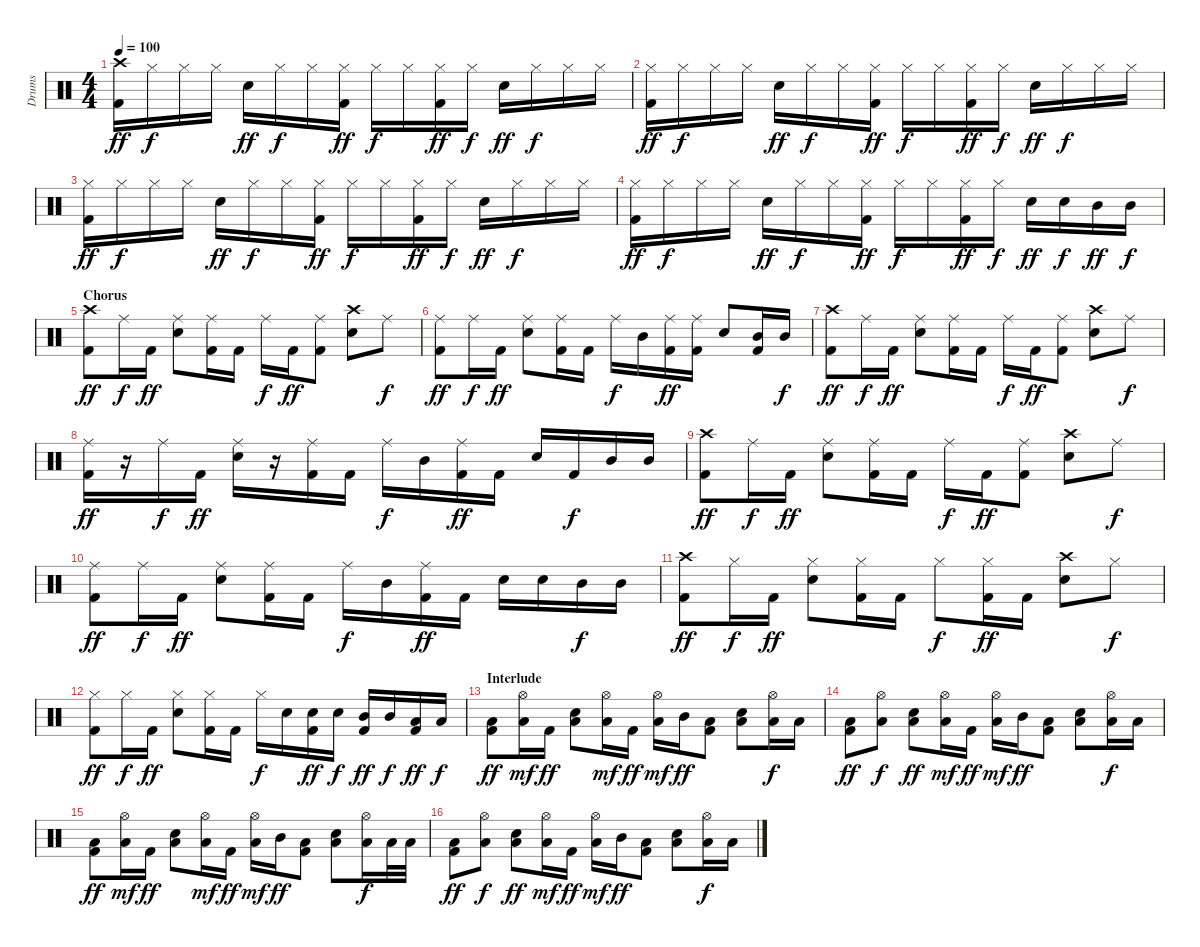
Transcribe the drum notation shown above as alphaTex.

\track ("Drums" "Drums") {instrument percussion}
\staff {score}
\articulation defaults
\ts (4 4)
\tempo 100
\clef neutral
\ks c
("Crash high (hit)" "Kick (hit) 2").16{dy ff} "Hi-Hat (closed)".16{dy f} "Hi-Hat (closed)".16 "Hi-Hat (closed)".16 "Snare (hit) 2".16{dy ff} "Hi-Hat (closed)".16{dy f} "Hi-Hat (closed)".16 ("Hi-Hat (closed)" "Kick (hit) 2").16{dy ff} "Hi-Hat (closed)".16{dy f} "Hi-Hat (closed)".16 ("Hi-Hat (closed)" "Kick (hit) 2").16{dy ff} "Hi-Hat (closed)".16{dy f} "Snare (hit) 2".16{dy ff} "Hi-Hat (closed)".16{dy f} "Hi-Hat (closed)".16 "Hi-Hat (closed)".16 |
("Hi-Hat (closed)" "Kick (hit) 2").16{dy ff} "Hi-Hat (closed)".16{dy f} "Hi-Hat (closed)".16 "Hi-Hat (closed)".16 "Snare (hit) 2".16{dy ff} "Hi-Hat (closed)".16{dy f} "Hi-Hat (closed)".16 ("Hi-Hat (closed)" "Kick (hit) 2").16{dy ff} "Hi-Hat (closed)".16{dy f} "Hi-Hat (closed)".16 ("Hi-Hat (closed)" "Kick (hit) 2").16{dy ff} "Hi-Hat (closed)".16{dy f} "Snare (hit) 2".16{dy ff} "Hi-Hat (closed)".16{dy f} "Hi-Hat (closed)".16 "Hi-Hat (closed)".16 |
("Hi-Hat (closed)" "Kick (hit) 2").16{dy ff} "Hi-Hat (closed)".16{dy f} "Hi-Hat (closed)".16 "Hi-Hat (closed)".16 "Snare (hit) 2".16{dy ff} "Hi-Hat (closed)".16{dy f} "Hi-Hat (closed)".16 ("Hi-Hat (closed)" "Kick (hit) 2").16{dy ff} "Hi-Hat (closed)".16{dy f} "Hi-Hat (closed)".16 ("Hi-Hat (closed)" "Kick (hit) 2").16{dy ff} "Hi-Hat (closed)".16{dy f} "Snare (hit) 2".16{dy ff} "Hi-Hat (closed)".16{dy f} "Hi-Hat (closed)".16 "Hi-Hat (closed)".16 |
("Hi-Hat (closed)" "Kick (hit) 2").16{dy ff} "Hi-Hat (closed)".16{dy f} "Hi-Hat (closed)".16 "Hi-Hat (closed)".16 "Snare (hit) 2".16{dy ff} "Hi-Hat (closed)".16{dy f} "Hi-Hat (closed)".16 ("Hi-Hat (closed)" "Kick (hit) 2").16{dy ff} "Hi-Hat (closed)".16{dy f} "Hi-Hat (closed)".16 ("Hi-Hat (closed)" "Kick (hit) 2").16{dy ff} "Hi-Hat (closed)".16{dy f} "Snare (hit) 2".16{dy ff} "Snare (hit) 2".16{dy f} "Mid Tom (hit)".16{dy ff} "Mid Tom (hit)".16{dy f} |
\section ("" "Chorus")
("Crash high (hit)" "Kick (hit) 2").8{dy ff} "Ride (middle)".16{dy f} "Kick (hit) 2".16{dy ff} ("Ride (middle)" "Snare (hit) 2").8 ("Ride (middle)" "Kick (hit) 2").16 "Kick (hit) 2".16 "Ride (middle)".16{dy f} "Kick (hit) 2".16{dy ff} ("Ride (middle)" "Kick (hit) 2").8 ("Crash high (hit)" "Snare (hit) 2").8 "Ride (middle)".8{dy f} |
("Ride (middle)" "Kick (hit) 2").8{dy ff} "Ride (middle)".16{dy f} "Kick (hit) 2".16{dy ff} ("Ride (middle)" "Snare (hit) 2").8 ("Ride (middle)" "Kick (hit) 2").16 "Kick (hit) 2".16 "Ride (middle)".16{dy f} "Mid Tom (hit)".16 ("Ride (middle)" "Kick (hit) 2").16{dy ff} ("Ride (middle)" "Kick (hit) 2").16 "Snare (hit) 2".8 ("Mid Tom (hit)" "Kick (hit) 2").16 "Mid Tom (hit)".16{dy f} |
("Crash high (hit)" "Kick (hit) 2").8{dy ff} "Ride (middle)".16{dy f} "Kick (hit) 2".16{dy ff} ("Ride (middle)" "Snare (hit) 2").8 ("Ride (middle)" "Kick (hit) 2").16 "Kick (hit) 2".16 "Ride (middle)".16{dy f} "Kick (hit) 2".16{dy ff} ("Ride (middle)" "Kick (hit) 2").8 ("Crash high (hit)" "Snare (hit) 2").8 "Ride (middle)".8{dy f} |
("Ride (middle)" "Kick (hit) 2").16{dy ff} r.16 "Ride (middle)".16{dy f} "Kick (hit) 2".16{dy ff} ("Ride (middle)" "Snare (hit) 2").16 r.16 ("Ride (middle)" "Kick (hit) 2").16 "Kick (hit) 2".16 "Ride (middle)".16{dy f} "Mid Tom (hit)".16 ("Ride (middle)" "Kick (hit) 2").16{dy ff} "Kick (hit) 2".16 "Snare (hit) 2".16 "Kick (hit) 2".16{dy f} "Mid Tom (hit)".16 "Mid Tom (hit)".16 |
("Crash high (hit)" "Kick (hit) 2").8{dy ff} "Ride (middle)".16{dy f} "Kick (hit) 2".16{dy ff} ("Ride (middle)" "Snare (hit) 2").8 ("Ride (middle)" "Kick (hit) 2").16 "Kick (hit) 2".16 "Ride (middle)".16{dy f} "Kick (hit) 2".16{dy ff} ("Ride (middle)" "Kick (hit) 2").8 ("Crash high (hit)" "Snare (hit) 2").8 "Ride (middle)".8{dy f} |
("Ride (middle)" "Kick (hit) 2").8{dy ff} "Ride (middle)".16{dy f} "Kick (hit) 2".16{dy ff} ("Ride (middle)" "Snare (hit) 2").8 ("Ride (middle)" "Kick (hit) 2").16 "Kick (hit) 2".16 "Ride (middle)".16{dy f} "Mid Tom (hit)".16 ("Ride (middle)" "Kick (hit) 2").16{dy ff} "Kick (hit) 2".16 "Snare (hit) 2".16 "Snare (hit) 2".16 "Mid Tom (hit)".16{dy f} "Mid Tom (hit)".16 |
("Crash high (hit)" "Kick (hit) 2").8{dy ff} "Hi-Hat (closed)".16{dy f} "Kick (hit) 2".16{dy ff} ("Hi-Hat (closed)" "Snare (hit) 2").8 ("Hi-Hat (closed)" "Kick (hit) 2").16 "Kick (hit) 2".16 "Hi-Hat (closed)".8{dy f} ("Hi-Hat (closed)" "Kick (hit) 2").16{dy ff} "Kick (hit) 2".16 ("Crash high (hit)" "Snare (hit) 2").8 "Hi-Hat (closed)".8{dy f} |
("Hi-Hat (closed)" "Kick (hit) 2").8{dy ff} "Hi-Hat (closed)".16{dy f} "Kick (hit) 2".16{dy ff} ("Hi-Hat (closed)" "Snare (hit) 2").8 ("Hi-Hat (closed)" "Kick (hit) 2").16 "Kick (hit) 2".16 "Hi-Hat (closed)".16{dy f} "Snare (hit) 2".16 ("Snare (hit) 2" "Kick (hit) 2").16{dy ff} "Snare (hit) 2".16{dy f} ("Mid Tom (hit)" "Kick (hit) 2").16{dy ff} "Mid Tom (hit)".16{dy f} ("Low Floor Tom (hit)" "Kick (hit) 2").16{dy ff} "Low Floor Tom (hit)".16{dy f} |
\section ("" "Interlude")
("Low Tom (hit)" "Kick (hit) 2").8{dy ff} ("Hi-Hat (open)" "Low Tom (hit)").16{dy mf} "Kick (hit) 2".16{dy ff} ("Low Tom (hit)" "Snare (hit) 2").8 ("Hi-Hat (open)" "Low Tom (hit)").16{dy mf} "Kick (hit) 2".16{dy ff} ("Hi-Hat (open)" "Low Tom (hit)").16{dy mf} "Mid Tom (hit)".16{dy ff} ("Low Tom (hit)" "Kick (hit) 2").8 ("Low Tom (hit)" "Snare (hit) 2").8 ("Hi-Hat (open)" "Low Tom (hit)").16{dy f} "Low Tom (hit)".16 |
("Low Tom (hit)" "Kick (hit) 2").8{dy ff} ("Hi-Hat (open)" "Low Tom (hit)").8{dy f} ("Low Tom (hit)" "Snare (hit) 2").8{dy ff} ("Hi-Hat (open)" "Low Tom (hit)").16{dy mf} "Kick (hit) 2".16{dy ff} ("Hi-Hat (open)" "Low Tom (hit)").16{dy mf} "Mid Tom (hit)".16{dy ff} ("Low Tom (hit)" "Kick (hit) 2").8 ("Low Tom (hit)" "Snare (hit) 2").8 ("Hi-Hat (open)" "Low Tom (hit)").16{dy f} "Low Tom (hit)".16 |
("Low Tom (hit)" "Kick (hit) 2").8{dy ff} ("Hi-Hat (open)" "Low Tom (hit)").16{dy mf} "Kick (hit) 2".16{dy ff} ("Low Tom (hit)" "Snare (hit) 2").8 ("Hi-Hat (open)" "Low Tom (hit)").16{dy mf} "Kick (hit) 2".16{dy ff} ("Hi-Hat (open)" "Low Tom (hit)").16{dy mf} "Mid Tom (hit)".16{dy ff} ("Low Tom (hit)" "Kick (hit) 2").8 ("Low Tom (hit)" "Snare (hit) 2").8 ("Hi-Hat (open)" "Low Tom (hit)").16{dy f} "Low Tom (hit)".32 "Low Tom (hit)".32 |
("Low Tom (hit)" "Kick (hit) 2").8{dy ff} ("Hi-Hat (open)" "Low Tom (hit)").8{dy f} ("Low Tom (hit)" "Snare (hit) 2").8{dy ff} ("Hi-Hat (open)" "Low Tom (hit)").16{dy mf} "Kick (hit) 2".16{dy ff} ("Hi-Hat (open)" "Low Tom (hit)").16{dy mf} "Mid Tom (hit)".16{dy ff} ("Low Tom (hit)" "Kick (hit) 2").8 ("Low Tom (hit)" "Snare (hit) 2").8 ("Hi-Hat (open)" "Low Tom (hit)").16{dy f} "Low Tom (hit)".16
